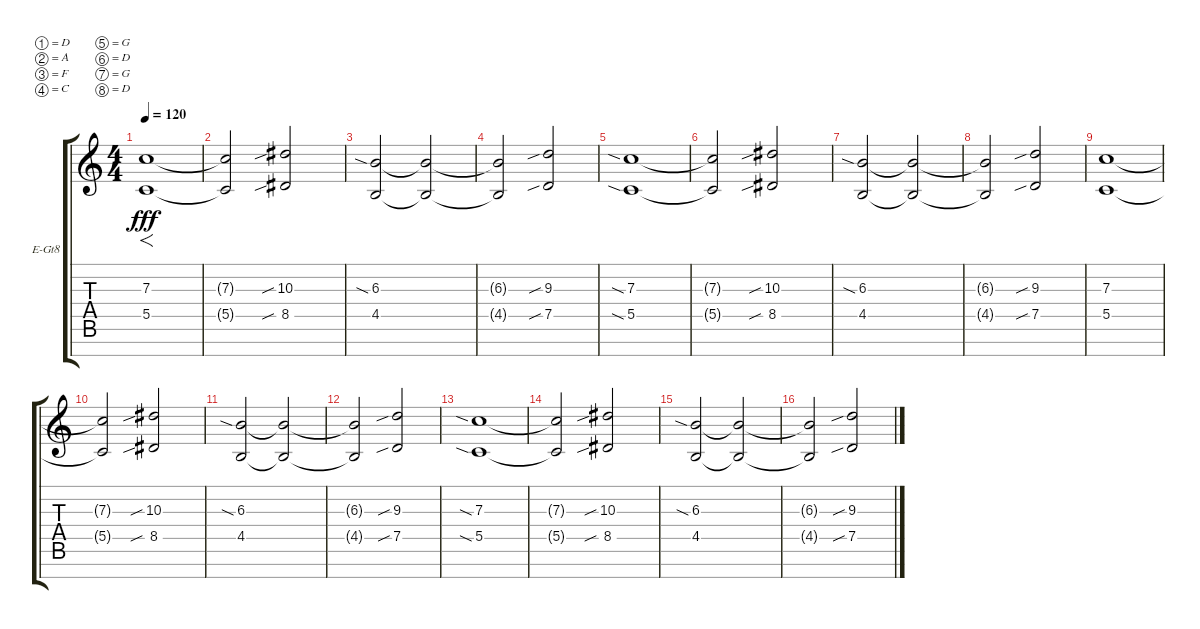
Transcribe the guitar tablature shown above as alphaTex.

\bracketExtendMode groupsimilarinstruments
\firstSystemTrackNameOrientation horizontal
\otherSystemsTrackNameOrientation horizontal
\track ("Reverb" "E-Gt8") {instrument overdrivenguitar}
\staff {score tabs}
\tuning (D4 A3 F3 C3 G2 D2 G1 D1)
\ts (4 4)
\tempo 120
\clef g2
\ks c
(5.5 7.3).1{f dy fff instrument overdrivenguitar} |
(7.3{t} 5.5{t}).2 (10.3{sib} 8.5{sib}).2 |
(4.5 6.3{sia}).2 (4.5{t} 6.3{t}).2 |
(6.3{t} 4.5{t}).2 (9.3{sib} 7.5{sib}).2 |
(5.5{sia} 7.3{sia}).1 |
(7.3{t} 5.5{t}).2 (10.3{sib} 8.5{sib}).2 |
(4.5 6.3{sia}).2 (4.5{t} 6.3{t}).2 |
(6.3{t} 4.5{t}).2 (9.3{sib} 7.5{sib}).2 |
(5.5 7.3).1 |
(7.3{t} 5.5{t}).2 (10.3{sib} 8.5{sib}).2 |
(4.5 6.3{sia}).2 (4.5{t} 6.3{t}).2 |
(6.3{t} 4.5{t}).2 (9.3{sib} 7.5{sib}).2 |
(5.5{sia} 7.3{sia}).1 |
(7.3{t} 5.5{t}).2 (10.3{sib} 8.5{sib}).2 |
(4.5 6.3{sia}).2 (4.5{t} 6.3{t}).2 |
(6.3{t} 4.5{t}).2 (9.3{sib} 7.5{sib}).2
